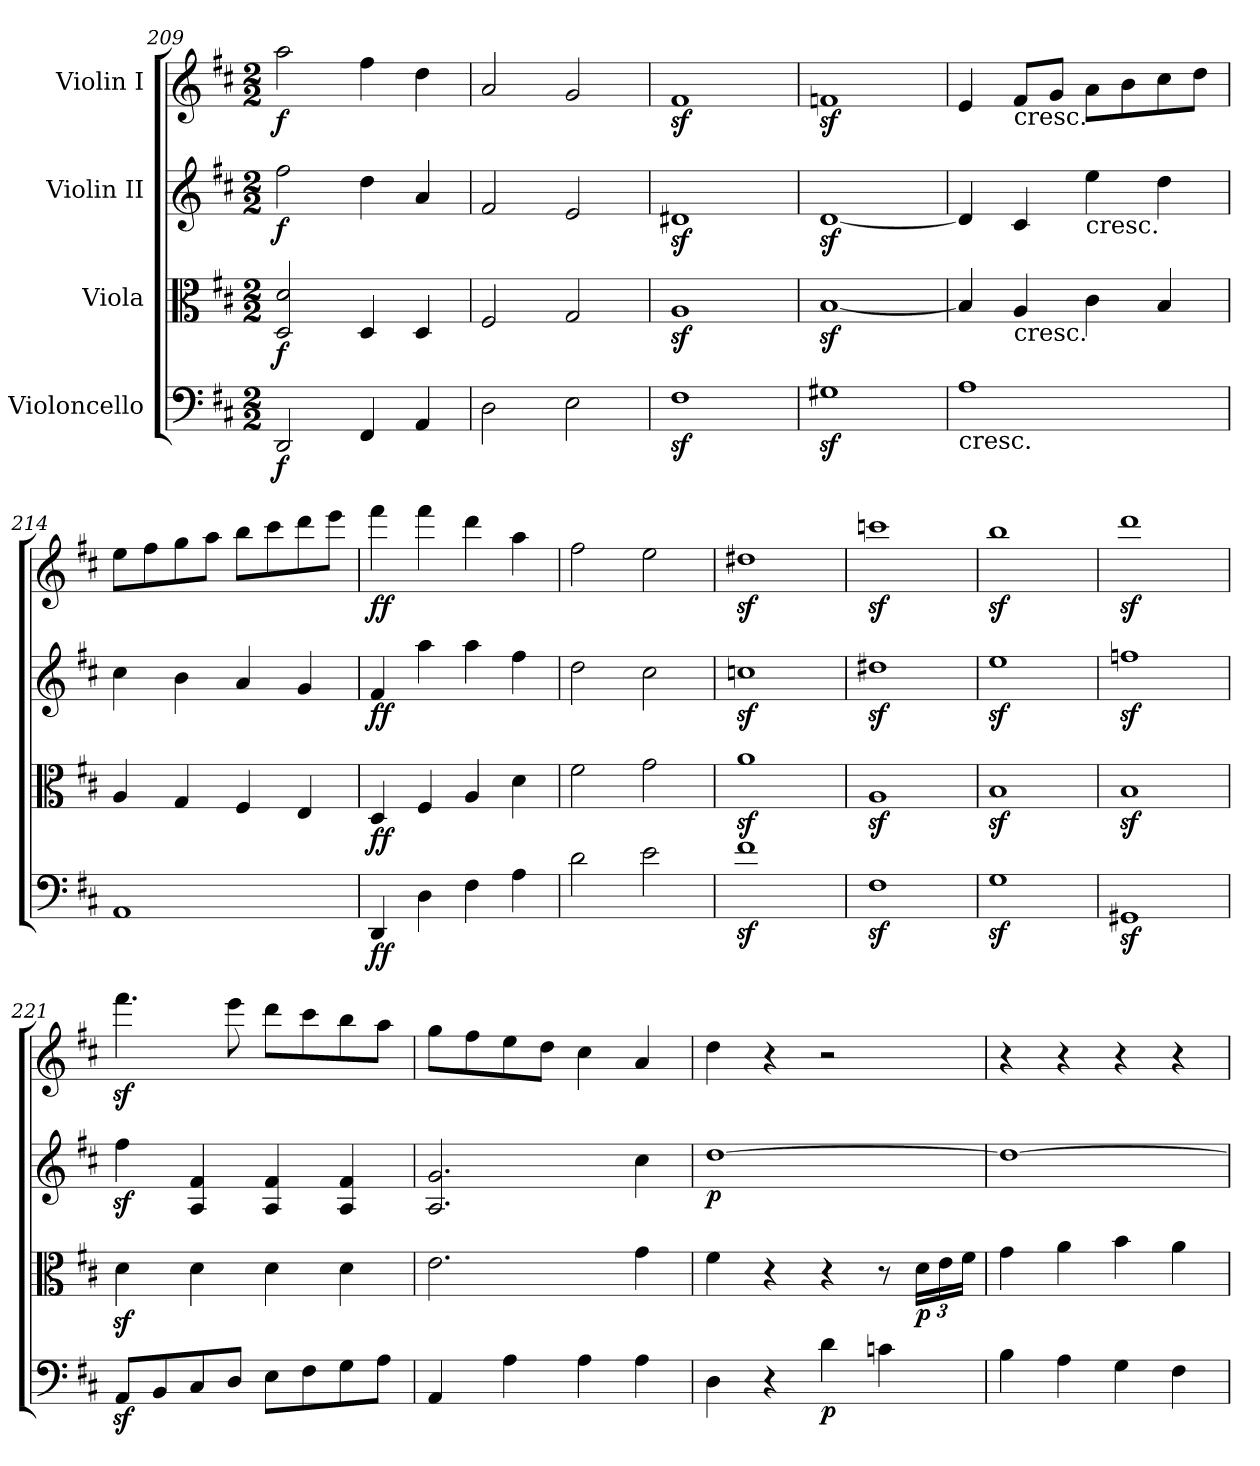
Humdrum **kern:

**kern	**dynam	**kern	**dynam	**kern	**dynam	**kern	**dynam
*part4	*part4	*part3	*part3	*part2	*part2	*part1	*part1
*staff4	*staff4	*staff3	*staff3	*staff2	*staff2	*staff1	*staff1
*I"Violoncello	*	*I"Viola	*	*I"Violin II	*	*I"Violin I	*
!!LO:LB:g=z
*clefF4	*	*clefC3	*	*clefG2	*	*clefG2	*
*k[f#c#]	*	*k[f#c#]	*	*k[f#c#]	*	*k[f#c#]	*
*M2/2	*	*M2/2	*	*M2/2	*	*M2/2	*
=209	=209	=209	=209	=209	=209	=209	=209
!	!LO:DY:b	!	!LO:DY:b	!	!LO:DY:b	!	!LO:DY:b
2DD/	f	2D/ 2d/	f	2ff#\	f	2aa\	f
4FF#/	.	4D/	.	4dd\	.	4ff#\	.
4AA/	.	4D/	.	4a/	.	4dd\	.
=210	=210	=210	=210	=210	=210	=210	=210
2D\	.	2F#/	.	2f#/	.	2a/	.
2E\	.	2G/	.	2e/	.	2g/	.
=211	=211	=211	=211	=211	=211	=211	=211
1F#z<	.	1Az<	.	1d#Xz<	.	1f#z<	.
=212	=212	=212	=212	=212	=212	=212	=212
1G#Xz<	.	[1Bz<	.	[1dz<	.	1fnz<	.
=213	=213	=213	=213	=213	=213	=213	=213
!LO:TX:b:t=cresc.	!	!	!	!	!	!	!
1A	.	4B/]	.	4d/]	.	4e/	.
!	!	!	!	!	!	!LO:TX:b:t=cresc.	!
!	!	!LO:TX:b:t=cresc.	!	!	!	!	!
.	.	4A/	.	4c#/	.	8f#/L	.
.	.	.	.	.	.	8g/J	.
!	!	!	!	!LO:TX:b:t=cresc.	!	!	!
.	.	4c#\	.	4ee\	.	8a\L	.
.	.	.	.	.	.	8b\	.
.	.	4B/	.	4dd\	.	8cc#\	.
.	.	.	.	.	.	8dd\J	.
!!LO:PB:g=z
=214	=214	=214	=214	=214	=214	=214	=214
1AA	.	4A/	.	4cc#\	.	8ee\L	.
.	.	.	.	.	.	8ff#\	.
.	.	4G/	.	4b\	.	8gg\	.
.	.	.	.	.	.	8aa\J	.
.	.	4F#/	.	4a/	.	8bb\L	.
.	.	.	.	.	.	8ccc#\	.
.	.	4E/	.	4g/	.	8ddd\	.
.	.	.	.	.	.	8eee\J	.
=215	=215	=215	=215	=215	=215	=215	=215
!	!LO:DY:b	!	!LO:DY:b	!	!LO:DY:b	!	!LO:DY:b
4DD/	ff	4D/	ff	4f#/	ff	4fff#\	ff
4D\	.	4F#/	.	4aa\	.	4fff#\	.
4F#\	.	4A/	.	4aa\	.	4ddd\	.
4A\	.	4d\	.	4ff#\	.	4aa\	.
=216	=216	=216	=216	=216	=216	=216	=216
2d\	.	2f#\	.	2dd\	.	2ff#\	.
2e\	.	2g\	.	2cc#\	.	2ee\	.
=217	=217	=217	=217	=217	=217	=217	=217
1f#z<	.	1az<	.	1ccnz<	.	1dd#Xz<	.
=218	=218	=218	=218	=218	=218	=218	=218
1F#z<	.	1Az<	.	1dd#Xz<	.	1cccnz<	.
=219	=219	=219	=219	=219	=219	=219	=219
1Gz<	.	1Bz<	.	1eez<	.	1bbz<	.
!!LO:PB:g=z
=220	=220	=220	=220	=220	=220	=220	=220
1GG#Xz<	.	1Bz<	.	1ffnz<	.	1dddz<	.
=221	=221	=221	=221	=221	=221	=221	=221
8AAz</L	.	4dz<\	.	4ff#z<\	.	4.fff#z<\	.
8BB/	.	.	.	.	.	.	.
8C#/	.	4d\	.	4A/ 4f#/	.	.	.
8D/J	.	.	.	.	.	8eee\	.
8E\L	.	4d\	.	4A/ 4f#/	.	8ddd\L	.
8F#\	.	.	.	.	.	8ccc#\	.
8G\	.	4d\	.	4A/ 4f#/	.	8bb\	.
8A\J	.	.	.	.	.	8aa\J	.
=222	=222	=222	=222	=222	=222	=222	=222
4AA/	.	2.e\	.	2.A/ 2.g/	.	8gg\L	.
.	.	.	.	.	.	8ff#\	.
4A\	.	.	.	.	.	8ee\	.
.	.	.	.	.	.	8dd\J	.
4A\	.	.	.	.	.	4cc#\	.
4A\	.	4g\	.	4cc#\	.	4a/	.
=223	=223	=223	=223	=223	=223	=223	=223
!	!	!	!	!	!LO:DY:b	!	!
4D\	.	4f#\	.	[1dd	p	4dd\	.
4r	.	4r	.	.	.	4r	.
!	!LO:DY:b	!	!	!	!	!	!
4d\	p	4r	.	.	.	2r	.
4cn\	.	8r	.	.	.	.	.
*	*	*Xbrackettup	*	*	*	*	*
!	!	!	!LO:DY:b	!	!	!	!
.	.	24d\LL	p	.	.	.	.
.	.	24e\	.	.	.	.	.
.	.	24f#\JJ	.	.	.	.	.
=224	=224	=224	=224	=224	=224	=224	=224
4B\	.	4g\	.	1dd_	.	4r	.
4A\	.	4a\	.	.	.	4r	.
4G\	.	4b\	.	.	.	4r	.
4F#\	.	4a\	.	.	.	4r	.
=	=	=	=	=	=	=	=
*-	*-	*-	*-	*-	*-	*-	*-
